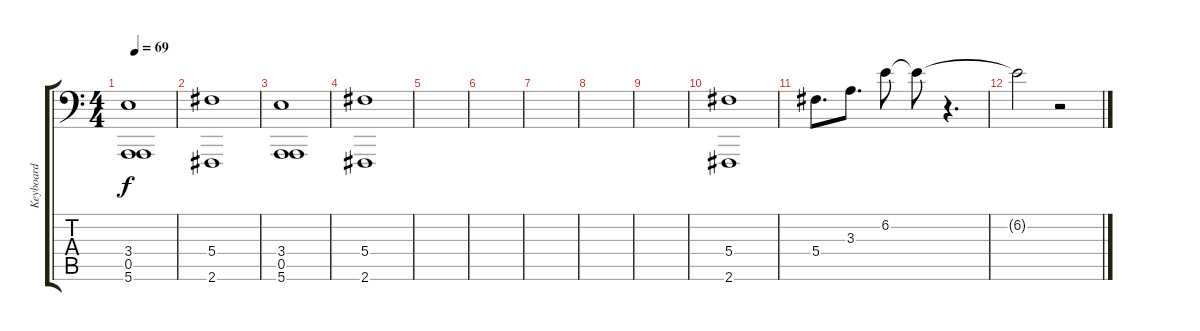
\track ("Keyboard" "Keyboard") {instrument lead6voice}
\staff {score tabs}
\tuning (Eb4 Bb3 Gb3 Db3 A1 E1) {hide}
\ts (4 4)
\tempo 69
\clef f4
\ks c
(3.4 0.5 5.6).1{dy f} |
(5.4 2.6).1 |
(3.4 0.5 5.6).1 |
(5.4 2.6).1 |
|
|
|
|
|
(5.4 2.6).1 |
5.4.8{d} 3.3.8{d} 6.2.8 6.2{t}.8 r.4{d} |
6.2{t}.2 r.2
